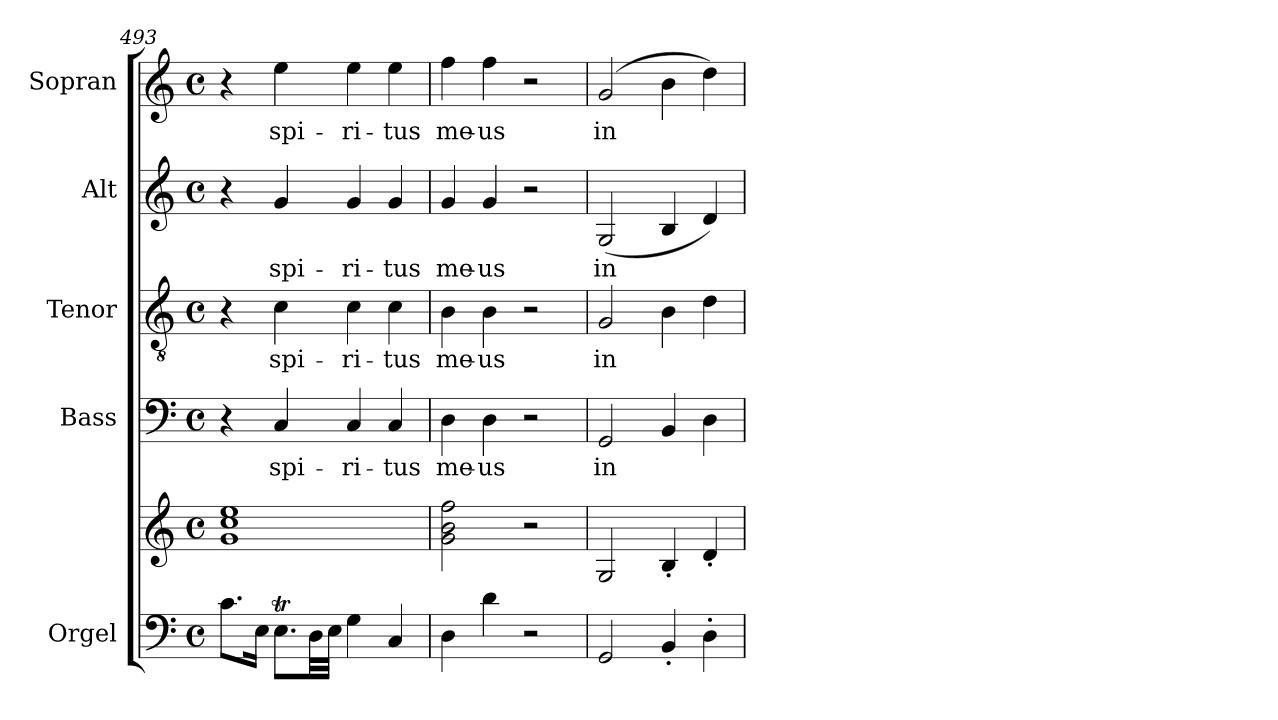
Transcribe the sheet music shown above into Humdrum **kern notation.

**kern	**kern	**kern	**text	**kern	**text	**kern	**text	**kern	**text
*part5	*part5	*part4	*part4	*part3	*part3	*part2	*part2	*part1	*part1
*staff6	*staff5	*staff4	*staff4	*staff3	*staff3	*staff2	*staff2	*staff1	*staff1
*I"Orgel	*	*I"Bass	*	*I"Tenor	*	*I"Alt	*	*I"Sopran	*
*I'Org.	*	*I'B.	*	*I'T.	*	*I'A.	*	*I'S.	*
*clefF4	*clefG2	*clefF4	*	*clefGv2	*	*clefG2	*	*clefG2	*
*k[]	*k[]	*k[]	*	*k[]	*	*k[]	*	*k[]	*
*C:	*C:	*C:	*	*C:	*	*C:	*	*C:	*
*M4/4	*M4/4	*M4/4	*	*M4/4	*	*M4/4	*	*M4/4	*
*met(c)	*met(c)	*met(c)	*	*met(c)	*	*met(c)	*	*met(c)	*
=493	=493	=493	=493	=493	=493	=493	=493	=493	=493
8.c\L	1g 1cc 1ee	4r	.	4r	.	4r	.	4r	.
16E\Jk	.	.	.	.	.	.	.	.	.
!	!	!	!LO:LY:b	!	!LO:LY:b	!	!LO:LY:b	!	!LO:LY:b
8.Et\L	.	4C/	spi-	4c\	spi-	4g/	spi-	4ee\	spi-
32D\LL	.	.	.	.	.	.	.	.	.
32E\JJJ	.	.	.	.	.	.	.	.	.
!	!	!	!LO:LY:b	!	!LO:LY:b	!	!LO:LY:b	!	!LO:LY:b
4G\	.	4C/	-ri-	4c\	-ri-	4g/	-ri-	4ee\	-ri-
!	!	!	!LO:LY:b	!	!LO:LY:b	!	!LO:LY:b	!	!LO:LY:b
4C/	.	4C/	-tus	4c\	-tus	4g/	-tus	4ee\	-tus
=494	=494	=494	=494	=494	=494	=494	=494	=494	=494
!	!	!	!LO:LY:b	!	!LO:LY:b	!	!LO:LY:b	!	!LO:LY:b
4D\	2g\ 2b\ 2ff\	4D\	me-	4B\	me-	4g/	me-	4ff\	me-
!	!	!	!LO:LY:b	!	!LO:LY:b	!	!LO:LY:b	!	!LO:LY:b
4d\	.	4D\	-us	4B\	-us	4g/	-us	4ff\	-us
2r	2r	2r	.	2r	.	2r	.	2r	.
=495	=495	=495	=495	=495	=495	=495	=495	=495	=495
!	!	!	!LO:LY:b	!	!LO:LY:b	!	!LO:LY:b	!	!LO:LY:b
2GG/	2G/	2GG/	in	2G/	in	(<2G/	in	(2g/	in
4BB'</	4B'</	4BB/	.	4B\	.	4B/	.	4b\	.
4D'>\	4d'</	4D\	.	4d\	.	4d/)	.	4dd\)	.
=	=	=	=	=	=	=	=	=	=
*-	*-	*-	*-	*-	*-	*-	*-	*-	*-
